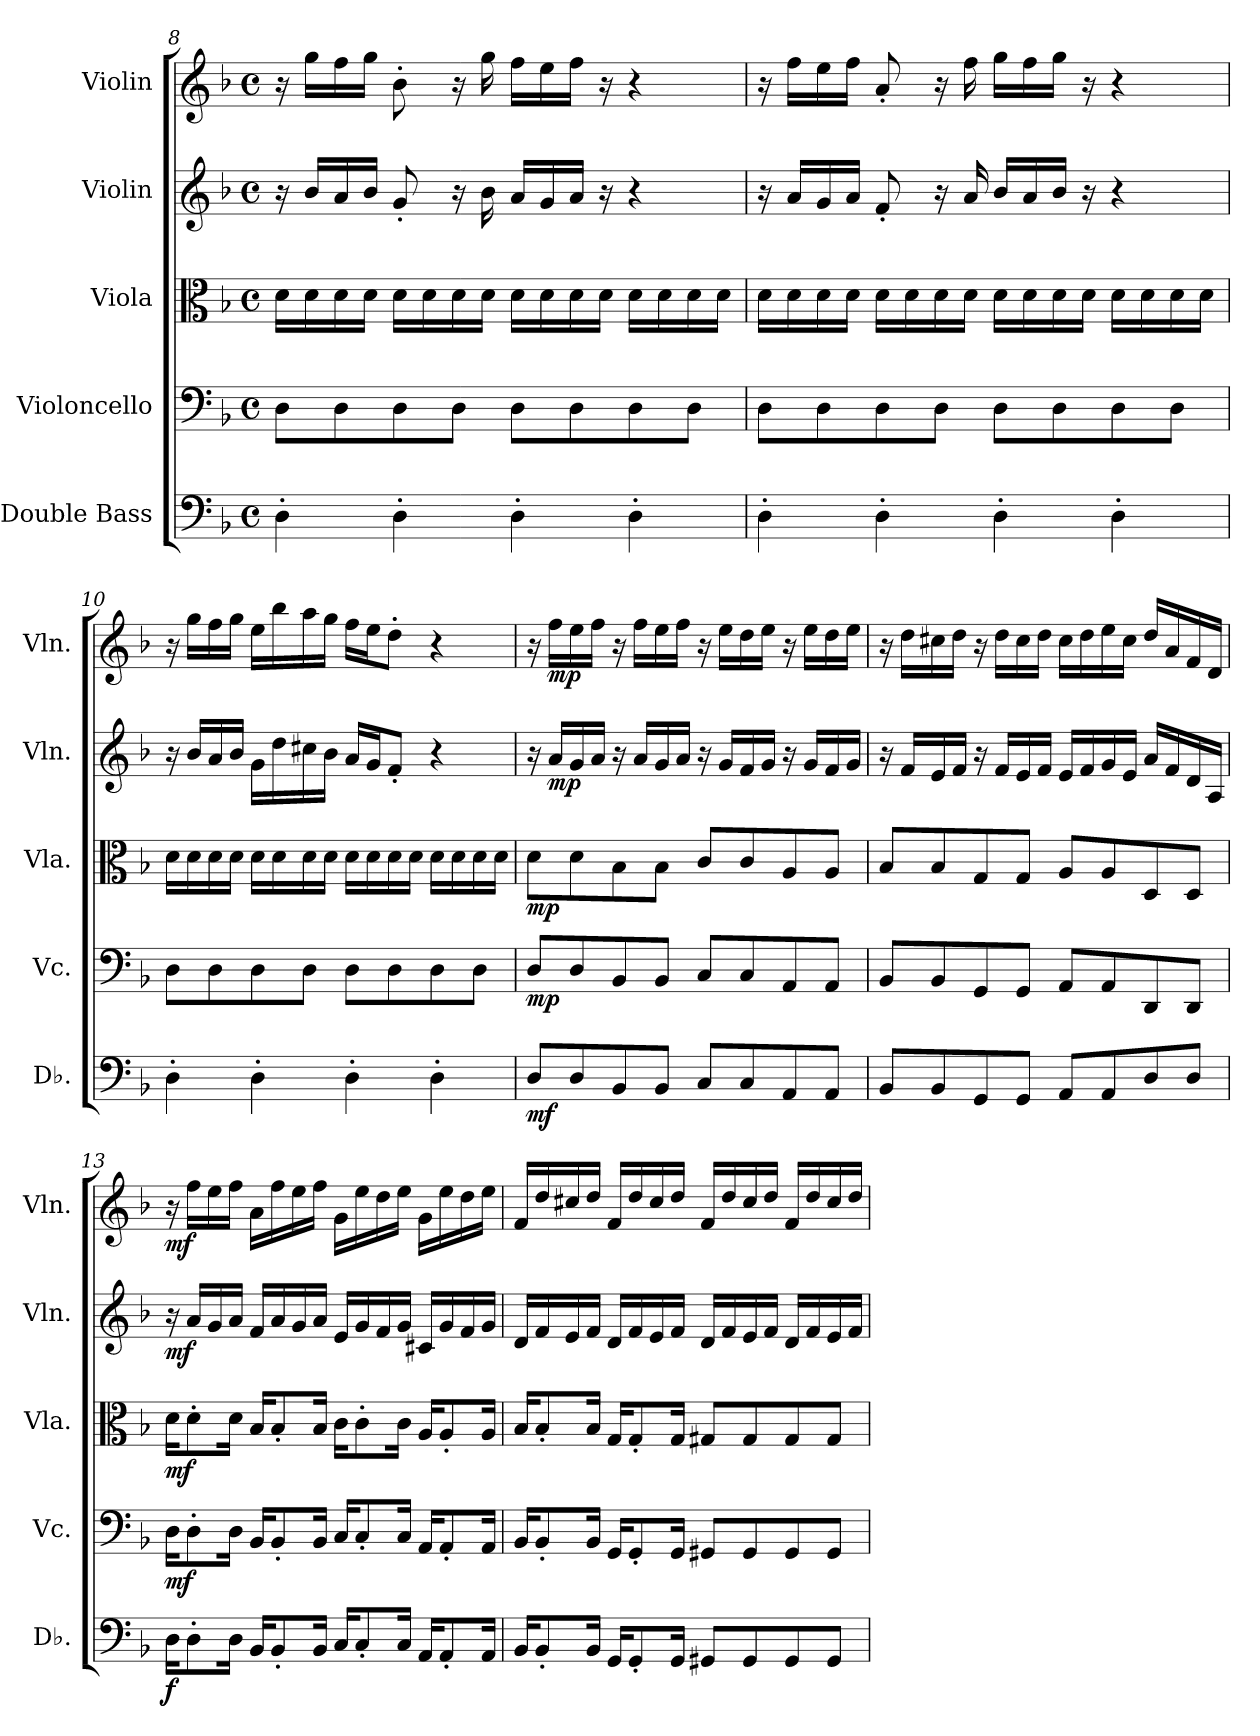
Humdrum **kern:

**kern	**dynam	**kern	**dynam	**kern	**dynam	**kern	**dynam	**kern	**dynam
*part5	*part5	*part4	*part4	*part3	*part3	*part2	*part2	*part1	*part1
*staff5	*staff5	*staff4	*staff4	*staff3	*staff3	*staff2	*staff2	*staff1	*staff1
*I"Double Bass	*	*I"Violoncello	*	*I"Viola	*	*I"Violin	*	*I"Violin	*
*I'Db.	*	*I'Vc.	*	*I'Vla.	*	*I'Vln.	*	*I'Vln.	*
!!LO:LB:g=z
*clefF4	*	*clefF4	*	*clefC3	*	*clefG2	*	*clefG2	*
*ITrd7c12	*	*	*	*	*	*	*	*	*
*k[b-]	*	*k[b-]	*	*k[b-]	*	*k[b-]	*	*k[b-]	*
*M4/4	*	*M4/4	*	*M4/4	*	*M4/4	*	*M4/4	*
*met(c)	*	*met(c)	*	*met(c)	*	*met(c)	*	*met(c)	*
=8	=8	=8	=8	=8	=8	=8	=8	=8	=8
4DD'\	.	8D\L	.	16d\LL	.	16r	.	16r	.
.	.	.	.	16d\	.	16b-/LL	.	16gg\LL	.
.	.	8D\	.	16d\	.	16a/	.	16ff\	.
.	.	.	.	16d\JJ	.	16b-/JJ	.	16gg\JJ	.
4DD'\	.	8D\	.	16d\LL	.	8g'/	.	8b-'\	.
.	.	.	.	16d\	.	.	.	.	.
.	.	8D\J	.	16d\	.	16r	.	16r	.
.	.	.	.	16d\JJ	.	16b-\	.	16gg\	.
4DD'\	.	8D\L	.	16d\LL	.	16a/LL	.	16ff\LL	.
.	.	.	.	16d\	.	16g/	.	16ee\	.
.	.	8D\	.	16d\	.	16a/JJ	.	16ff\JJ	.
.	.	.	.	16d\JJ	.	16r	.	16r	.
4DD'\	.	8D\	.	16d\LL	.	4r	.	4r	.
.	.	.	.	16d\	.	.	.	.	.
.	.	8D\J	.	16d\	.	.	.	.	.
.	.	.	.	16d\JJ	.	.	.	.	.
=9	=9	=9	=9	=9	=9	=9	=9	=9	=9
4DD'\	.	8D\L	.	16d\LL	.	16r	.	16r	.
.	.	.	.	16d\	.	16a/LL	.	16ff\LL	.
.	.	8D\	.	16d\	.	16g/	.	16ee\	.
.	.	.	.	16d\JJ	.	16a/JJ	.	16ff\JJ	.
4DD'\	.	8D\	.	16d\LL	.	8f'/	.	8a'/	.
.	.	.	.	16d\	.	.	.	.	.
.	.	8D\J	.	16d\	.	16r	.	16r	.
.	.	.	.	16d\JJ	.	16a/	.	16ff\	.
4DD'\	.	8D\L	.	16d\LL	.	16b-/LL	.	16gg\LL	.
.	.	.	.	16d\	.	16a/	.	16ff\	.
.	.	8D\	.	16d\	.	16b-/JJ	.	16gg\JJ	.
.	.	.	.	16d\JJ	.	16r	.	16r	.
4DD'\	.	8D\	.	16d\LL	.	4r	.	4r	.
.	.	.	.	16d\	.	.	.	.	.
.	.	8D\J	.	16d\	.	.	.	.	.
.	.	.	.	16d\JJ	.	.	.	.	.
!!LO:PB:g=z
=10	=10	=10	=10	=10	=10	=10	=10	=10	=10
4DD'\	.	8D\L	.	16d\LL	.	16r	.	16r	.
.	.	.	.	16d\	.	16b-/LL	.	16gg\LL	.
.	.	8D\	.	16d\	.	16a/	.	16ff\	.
.	.	.	.	16d\JJ	.	16b-/JJ	.	16gg\JJ	.
4DD'\	.	8D\	.	16d\LL	.	16g\LL	.	16ee\LL	.
.	.	.	.	16d\	.	16dd\	.	16bb-\	.
.	.	8D\J	.	16d\	.	16cc#X\	.	16aa\	.
.	.	.	.	16d\JJ	.	16b-\JJ	.	16gg\JJ	.
4DD'\	.	8D\L	.	16d\LL	.	16a/LL	.	16ff\LL	.
.	.	.	.	16d\	.	16g/J	.	16ee\J	.
.	.	8D\	.	16d\	.	8f'/J	.	8dd'\J	.
.	.	.	.	16d\JJ	.	.	.	.	.
4DD'\	.	8D\	.	16d\LL	.	4r	.	4r	.
.	.	.	.	16d\	.	.	.	.	.
.	.	8D\J	.	16d\	.	.	.	.	.
.	.	.	.	16d\JJ	.	.	.	.	.
=11	=11	=11	=11	=11	=11	=11	=11	=11	=11
!	!LO:DY:b	!	!LO:DY:b	!	!LO:DY:b	!	!	!	!
8DD/L	mf	8D/L	mp	8d\L	mp	16r	.	16r	.
!	!	!	!	!	!	!	!LO:DY:b	!	!LO:DY:b
.	.	.	.	.	.	16a/LL	mp	16ff\LL	mp
8DD/	.	8D/	.	8d\	.	16g/	.	16ee\	.
.	.	.	.	.	.	16a/JJ	.	16ff\JJ	.
8BBB-/	.	8BB-/	.	8B-\	.	16r	.	16r	.
.	.	.	.	.	.	16a/LL	.	16ff\LL	.
8BBB-/J	.	8BB-/J	.	8B-\J	.	16g/	.	16ee\	.
.	.	.	.	.	.	16a/JJ	.	16ff\JJ	.
8CC/L	.	8C/L	.	8c/L	.	16r	.	16r	.
.	.	.	.	.	.	16g/LL	.	16ee\LL	.
8CC/	.	8C/	.	8c/	.	16f/	.	16dd\	.
.	.	.	.	.	.	16g/JJ	.	16ee\JJ	.
8AAA/	.	8AA/	.	8A/	.	16r	.	16r	.
.	.	.	.	.	.	16g/LL	.	16ee\LL	.
8AAA/J	.	8AA/J	.	8A/J	.	16f/	.	16dd\	.
.	.	.	.	.	.	16g/JJ	.	16ee\JJ	.
!!LO:LB:g=z
=12	=12	=12	=12	=12	=12	=12	=12	=12	=12
8BBB-/L	.	8BB-/L	.	8B-/L	.	16r	.	16r	.
.	.	.	.	.	.	16f/LL	.	16dd\LL	.
8BBB-/	.	8BB-/	.	8B-/	.	16e/	.	16cc#X\	.
.	.	.	.	.	.	16f/JJ	.	16dd\JJ	.
8GGG/	.	8GG/	.	8G/	.	16r	.	16r	.
.	.	.	.	.	.	16f/LL	.	16dd\LL	.
8GGG/J	.	8GG/J	.	8G/J	.	16e/	.	16cc#\	.
.	.	.	.	.	.	16f/JJ	.	16dd\JJ	.
8AAA/L	.	8AA/L	.	8A/L	.	16e/LL	.	16cc#\LL	.
.	.	.	.	.	.	16f/	.	16dd\	.
8AAA/	.	8AA/	.	8A/	.	16g/	.	16ee\	.
.	.	.	.	.	.	16e/JJ	.	16cc#\JJ	.
8DD/	.	8DD/	.	8D/	.	16a/LL	.	16dd/LL	.
.	.	.	.	.	.	16f/	.	16a/	.
8DD/J	.	8DD/J	.	8D/J	.	16d/	.	16f/	.
.	.	.	.	.	.	16A/JJ	.	16d/JJ	.
=13	=13	=13	=13	=13	=13	=13	=13	=13	=13
!	!LO:DY:b	!	!LO:DY:b	!	!LO:DY:b	!	!LO:DY:b	!	!LO:DY:b
16DD\KL	f	16D\KL	mf	16d\KL	mf	16r	mf	16r	mf
8DD'\	.	8D'\	.	8d'\	.	16a/LL	.	16ff\LL	.
.	.	.	.	.	.	16g/	.	16ee\	.
16DD\Jk	.	16D\Jk	.	16d\Jk	.	16a/JJ	.	16ff\JJ	.
16BBB-/KL	.	16BB-/KL	.	16B-/KL	.	16f/LL	.	16a\LL	.
8BBB-'/	.	8BB-'/	.	8B-'/	.	16a/	.	16ff\	.
.	.	.	.	.	.	16g/	.	16ee\	.
16BBB-/Jk	.	16BB-/Jk	.	16B-/Jk	.	16a/JJ	.	16ff\JJ	.
16CC/KL	.	16C/KL	.	16c\KL	.	16e/LL	.	16g\LL	.
8CC'/	.	8C'/	.	8c'\	.	16g/	.	16ee\	.
.	.	.	.	.	.	16f/	.	16dd\	.
16CC/Jk	.	16C/Jk	.	16c\Jk	.	16g/JJ	.	16ee\JJ	.
16AAA/KL	.	16AA/KL	.	16A/KL	.	16c#X/LL	.	16g\LL	.
8AAA'/	.	8AA'/	.	8A'/	.	16g/	.	16ee\	.
.	.	.	.	.	.	16f/	.	16dd\	.
16AAA/Jk	.	16AA/Jk	.	16A/Jk	.	16g/JJ	.	16ee\JJ	.
!!LO:PB:g=z
=14	=14	=14	=14	=14	=14	=14	=14	=14	=14
16BBB-/KL	.	16BB-/KL	.	16B-/KL	.	16d/LL	.	16f/LL	.
8BBB-'/	.	8BB-'/	.	8B-'/	.	16f/	.	16dd/	.
.	.	.	.	.	.	16e/	.	16cc#X/	.
16BBB-/Jk	.	16BB-/Jk	.	16B-/Jk	.	16f/JJ	.	16dd/JJ	.
16GGG/KL	.	16GG/KL	.	16G/KL	.	16d/LL	.	16f/LL	.
8GGG'/	.	8GG'/	.	8G'/	.	16f/	.	16dd/	.
.	.	.	.	.	.	16e/	.	16cc#/	.
16GGG/Jk	.	16GG/Jk	.	16G/Jk	.	16f/JJ	.	16dd/JJ	.
8GGG#X/L	.	8GG#X/L	.	8G#X/L	.	16d/LL	.	16f/LL	.
.	.	.	.	.	.	16f/	.	16dd/	.
8GGG#/	.	8GG#/	.	8G#/	.	16e/	.	16cc#/	.
.	.	.	.	.	.	16f/JJ	.	16dd/JJ	.
8GGG#/	.	8GG#/	.	8G#/	.	16d/LL	.	16f/LL	.
.	.	.	.	.	.	16f/	.	16dd/	.
8GGG#/J	.	8GG#/J	.	8G#/J	.	16e/	.	16cc#/	.
.	.	.	.	.	.	16f/JJ	.	16dd/JJ	.
=	=	=	=	=	=	=	=	=	=
*-	*-	*-	*-	*-	*-	*-	*-	*-	*-
